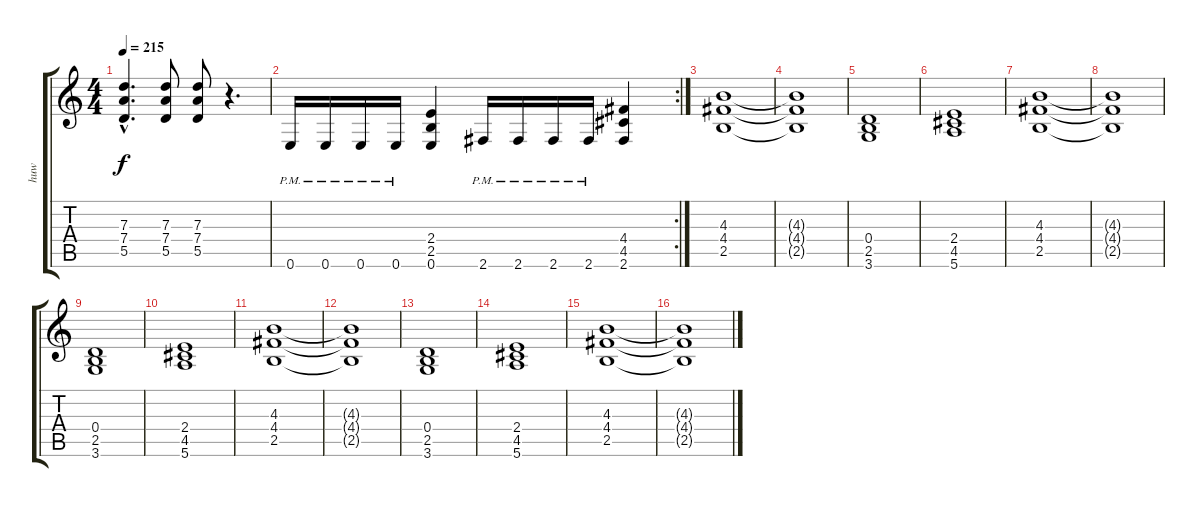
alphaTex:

\track ("huw" "huw") {instrument distortionguitar}
\staff {score tabs}
\tuning (E4 B3 G3 D3 A2 E2) {hide}
\ts (4 4)
\tempo 215
\clef g2
\ks c
(7.3{hac} 7.4{hac} 5.5{hac}).4{d dy f} (7.3 7.4 5.5).8 (7.3 7.4 5.5).8 r.4{d} |
\rc 2
0.6{pm}.16 0.6{pm}.16 0.6{pm}.16 0.6{pm}.16 (2.4 2.5 0.6).4 2.6{pm}.16 2.6{pm}.16 2.6{pm}.16 2.6{pm}.16 (4.4 4.5 2.6).4 |
(4.3 4.4 2.5).1 |
(4.3{t} 4.4{t} 2.5{t}).1 |
(0.4 2.5 3.6).1 |
(2.4 4.5 5.6).1 |
(4.3 4.4 2.5).1 |
(4.3{t} 4.4{t} 2.5{t}).1 |
(0.4 2.5 3.6).1 |
(2.4 4.5 5.6).1 |
(4.3 4.4 2.5).1 |
(4.3{t} 4.4{t} 2.5{t}).1 |
(0.4 2.5 3.6).1 |
(2.4 4.5 5.6).1 |
(4.3 4.4 2.5).1 |
(4.3{t} 4.4{t} 2.5{t}).1
